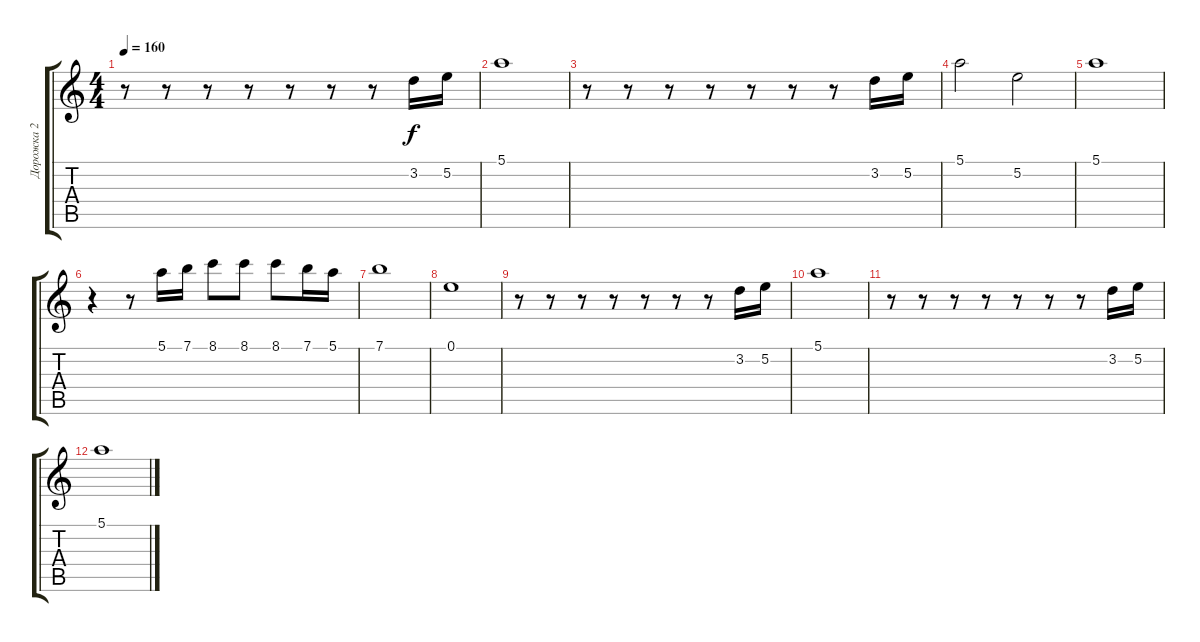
\track ("Дорожка 2" "Дорожка 2") {instrument overdrivenguitar}
\staff {score tabs}
\tuning (E4 B3 G3 D3 A2 E2) {hide}
\ts (4 4)
\tempo 160
\clef g2
\ks c
r.8{dy f} r.8 r.8 r.8 r.8 r.8 r.8 3.2.16 5.2.16 |
5.1.1 |
r.8 r.8 r.8 r.8 r.8 r.8 r.8 3.2.16 5.2.16 |
5.1.2 5.2.2 |
5.1.1 |
r.4 r.8 5.1.16 7.1.16 8.1.8 8.1.8 8.1.8 7.1.16 5.1.16 |
7.1.1 |
0.1.1 |
r.8 r.8 r.8 r.8 r.8 r.8 r.8 3.2.16 5.2.16 |
5.1.1 |
r.8 r.8 r.8 r.8 r.8 r.8 r.8 3.2.16 5.2.16 |
5.1.1
